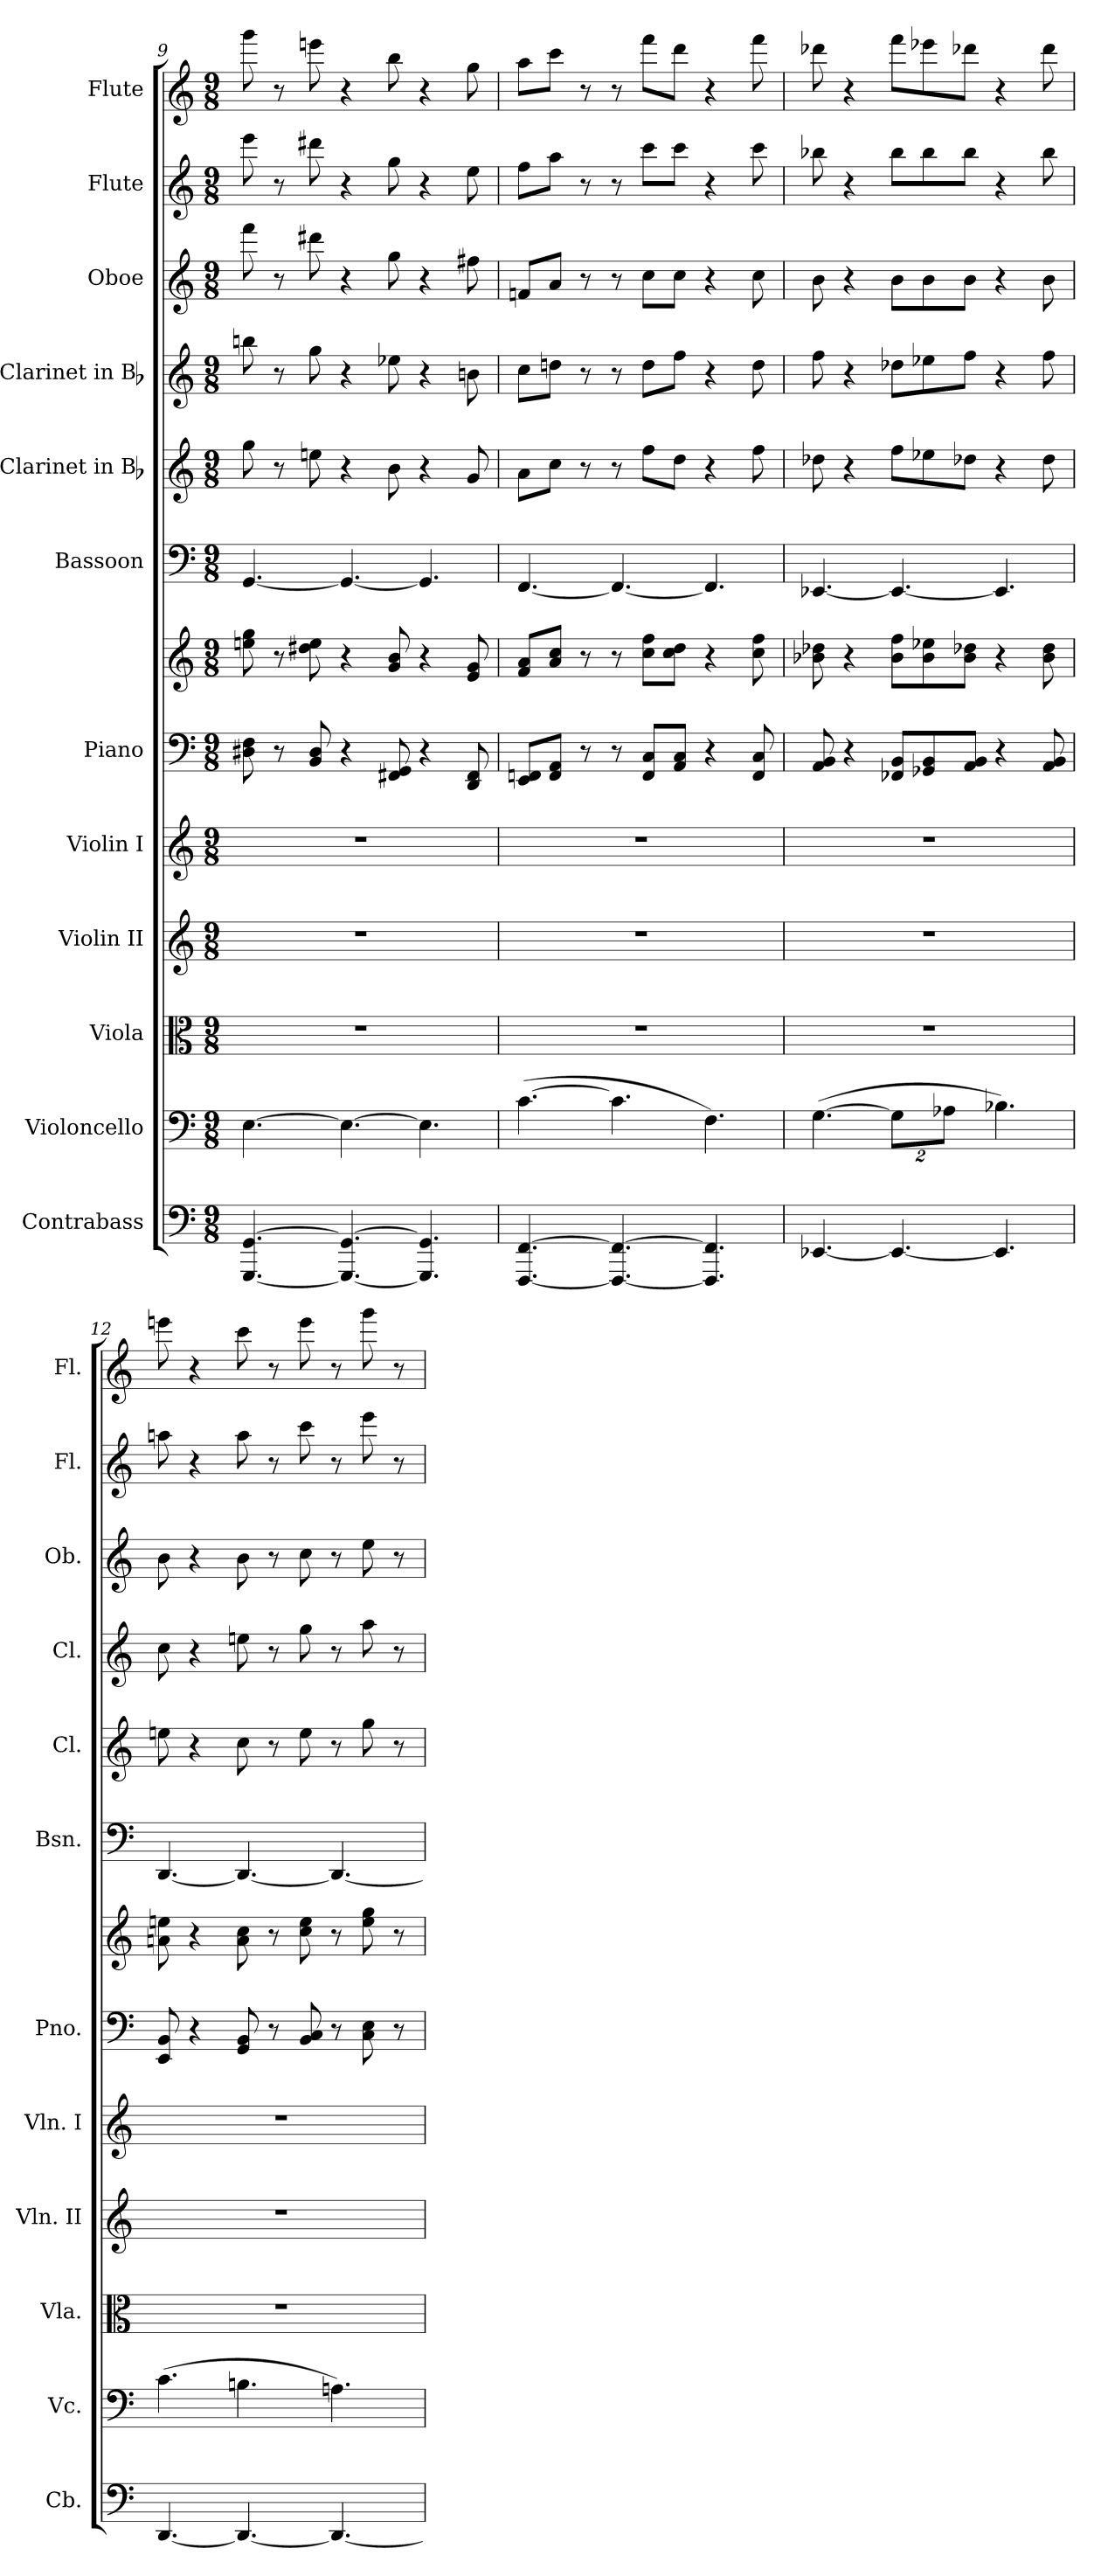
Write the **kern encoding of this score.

**kern	**kern	**kern	**kern	**kern	**kern	**kern	**kern	**kern	**kern	**kern	**kern	**kern
*part12	*part11	*part10	*part9	*part8	*part7	*part7	*part6	*part5	*part4	*part3	*part2	*part1
*staff13	*staff12	*staff11	*staff10	*staff9	*staff8	*staff7	*staff6	*staff5	*staff4	*staff3	*staff2	*staff1
*I"Contrabass	*I"Violoncello	*I"Viola	*I"Violin II	*I"Violin I	*I"Piano	*	*I"Bassoon	*I"Clarinet in Bb	*I"Clarinet in Bb	*I"Oboe	*I"Flute	*I"Flute
*I'Cb.	*I'Vc.	*I'Vla.	*I'Vln. II	*I'Vln. I	*I'Pno.	*	*I'Bsn.	*I'Cl.	*I'Cl.	*I'Ob.	*I'Fl.	*I'Fl.
*clefF4	*clefF4	*clefC3	*clefG2	*clefG2	*clefF4	*clefG2	*clefF4	*clefG2	*clefG2	*clefG2	*clefG2	*clefG2
*k[]	*k[]	*k[]	*k[]	*k[]	*k[]	*k[]	*k[]	*k[]	*k[]	*k[]	*k[]	*k[]
*M9/8	*M9/8	*M9/8	*M9/8	*M9/8	*M9/8	*M9/8	*M9/8	*M9/8	*M9/8	*M9/8	*M9/8	*M9/8
=9	=9	=9	=9	=9	=9	=9	=9	=9	=9	=9	=9	=9
[4.GGG [4.GG	[4.E	8%9r	8%9r	8%9r	8D#X 8F	8een 8gg	[4.GG	8gg	8bbn	8fff	8eee	8ggg
.	.	.	.	.	8r	8r	.	8r	8r	8r	8r	8r
.	.	.	.	.	8BB 8D#	8dd#X 8ee	.	8een	8gg	8ddd#X	8ddd#X	8eeen
4.GGG_ 4.GG_	4.E_	.	.	.	4r	4r	4.GG_	4r	4r	4r	4r	4r
.	.	.	.	.	8FF#X 8GG	8g 8b	.	8b	8ee-X	8gg	8gg	8bb
4.GGG] 4.GG]	4.E]	.	.	.	4r	4r	4.GG]	4r	4r	4r	4r	4r
.	.	.	.	.	8DD 8FF#	8e 8g	.	8g	8bn	8ff#X	8ee	8gg
=10	=10	=10	=10	=10	=10	=10	=10	=10	=10	=10	=10	=10
[4.FFF [4.FF	([4.c	8%9r	8%9r	8%9r	8EE 8FFnL	8f 8aL	[4.FF	8aL	8ccL	8fnL	8ffL	8aaL
.	.	.	.	.	8FF 8AAJ	8a 8ccJ	.	8ccJ	8ddnJ	8aJ	8aaJ	8cccJ
.	.	.	.	.	8r	8r	.	8r	8r	8r	8r	8r
4.FFF_ 4.FF_	4.c]	.	.	.	8r	8r	4.FF_	8r	8r	8r	8r	8r
.	.	.	.	.	8FF 8CL	8cc 8ffL	.	8ffL	8ddL	8ccL	8cccL	8fffL
.	.	.	.	.	8AA 8CJ	8cc 8ddJ	.	8ddJ	8ffJ	8ccJ	8cccJ	8dddJ
4.FFF] 4.FF]	4.F)	.	.	.	4r	4r	4.FF]	4r	4r	4r	4r	4r
.	.	.	.	.	8FF 8C	8cc 8ff	.	8ff	8dd	8cc	8ccc	8fff
=11	=11	=11	=11	=11	=11	=11	=11	=11	=11	=11	=11	=11
[4.EE-X	([4.G	8%9r	8%9r	8%9r	8AA 8BB	8b-X 8dd-X	[4.EE-X	8dd-X	8ff	8b	8bb-X	8ddd-X
.	.	.	.	.	4r	4r	.	4r	4r	4r	4r	4r
4.EE-_	16%3GL]	.	.	.	8FF-X 8BBL	8b- 8ffL	4.EE-_	8ffL	8dd-XL	8bL	8bb-L	8fffL
.	.	.	.	.	8GG-X 8BB	8b- 8ee-X	.	8ee-X	8ee-X	8b	8bb-	8eee-X
.	16%3A-XJ	.	.	.	.	.	.	.	.	.	.	.
.	.	.	.	.	8AA 8BBJ	8b- 8dd-XJ	.	8dd-XJ	8ffJ	8bJ	8bb-J	8ddd-XJ
4.EE-]	4.B-X)	.	.	.	4r	4r	4.EE-]	4r	4r	4r	4r	4r
.	.	.	.	.	8AA 8BB	8b- 8dd-	.	8dd-	8ff	8b	8bb-	8ddd-
=12	=12	=12	=12	=12	=12	=12	=12	=12	=12	=12	=12	=12
[4.DD	(4.c	8%9r	8%9r	8%9r	8EE 8BB	8an 8een	[4.DD	8een	8cc	8b	8aan	8eeen
.	.	.	.	.	4r	4r	.	4r	4r	4r	4r	4r
4.DD_	4.Bn	.	.	.	8GG 8BB	8a 8cc	4.DD_	8cc	8een	8b	8aa	8ccc
.	.	.	.	.	8r	8r	.	8r	8r	8r	8r	8r
.	.	.	.	.	8BB 8C	8cc 8ee	.	8ee	8gg	8cc	8ccc	8eee
4.DD_	4.An)	.	.	.	8r	8r	4.DD_	8r	8r	8r	8r	8r
.	.	.	.	.	8C 8E	8ee 8gg	.	8gg	8aa	8ee	8eee	8ggg
.	.	.	.	.	8r	8r	.	8r	8r	8r	8r	8r
=	=	=	=	=	=	=	=	=	=	=	=	=
*-	*-	*-	*-	*-	*-	*-	*-	*-	*-	*-	*-	*-
